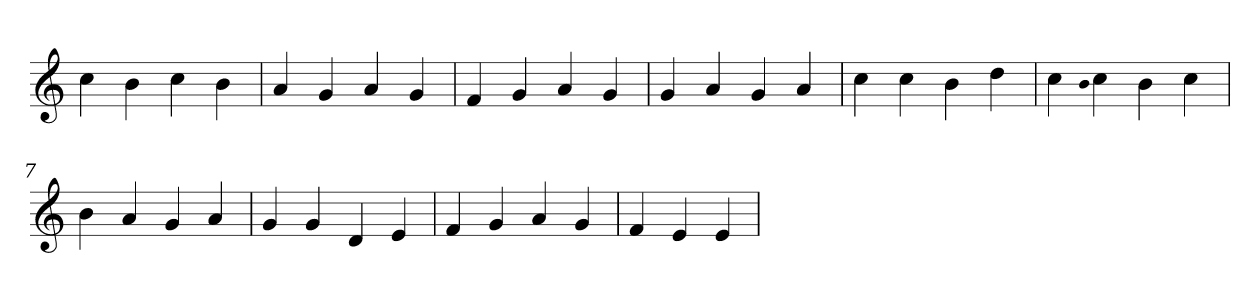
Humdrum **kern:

**kern
*part1
*staff1
*clefG2
=1
4cc
4b
4cc
4b
=2
4a
4g
4a
4g
=3
4f
4g
4a
4g
=4
4g
4a
4g
4a
=5
4cc
4cc
4b
4dd
=6
4cc
qqb
4cc
4b
4cc
=7
4b
4a
4g
4a
=8
4g
4g
4d
4e
=9
4f
4g
4a
4g
=10
4f
4e
4e
=
*-
